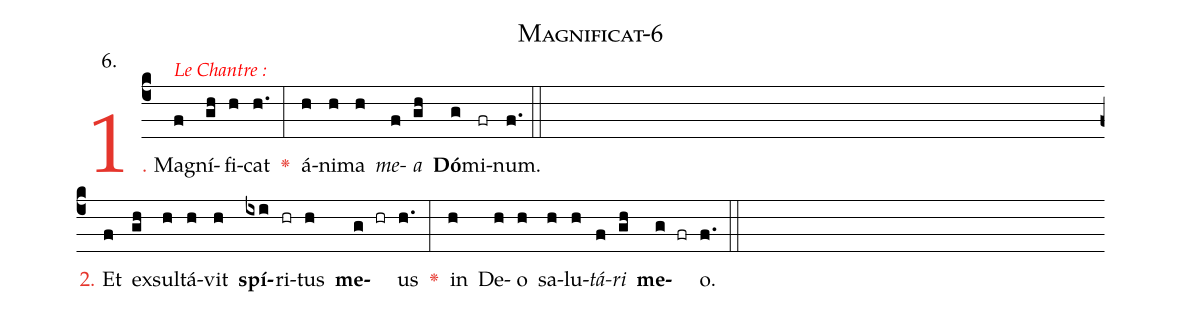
name: Magnificat-6;
annotation: 6.;
%%
(c4)<c>1.</c> Ma<alt>{\textcolor{red}{Le Chantre :}}</alt>(f)gní(gh)fi(h)cat(h.) <c><v>\greheightstar</v></c>(:) á(h)ni(h)ma(h) <i>me</i>(f)<i>a</i>(gh) <b>Dó</b>(g)mi(fr)num.(f.) (::) (Z)
<c>2.</c> Et(f) ex(gh)sul(h)tá(h)vit(h) <b>spí</b>(ixi)ri(hr)tus(h) <b>me</b>(g hr)us(h.) <c><v>\greheightstar</v></c>(:) in(h) De(h)o(h) sa(h)lu(h)<i>tá</i>(f)<i>ri</i>(gh) <b>me</b>(g fr)o.(f.) (::)


%E(h) u(h) o(f) u(gh) a(g) e.(f.) (::)
